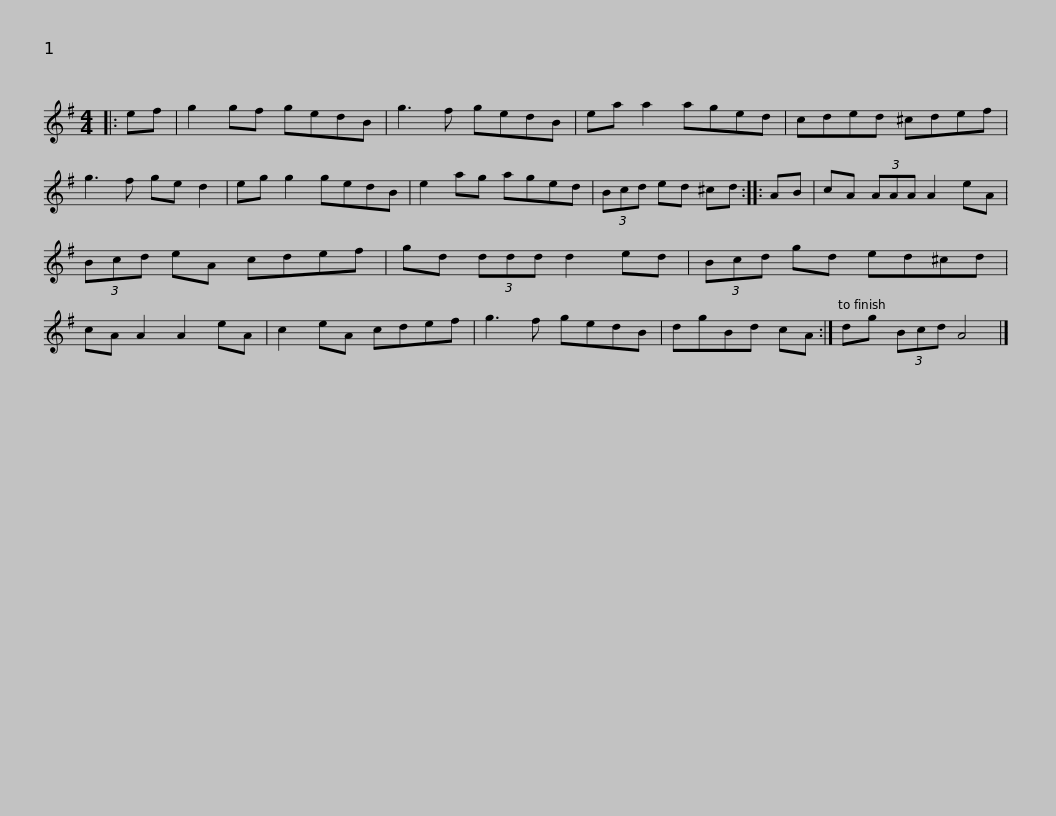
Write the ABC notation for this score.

X:1
L:1/8
M:4/4
I:linebreak $
K:G
V:1 treble
V:1
|: ef | g2 gf gedB | g3 f gedB | ea a2 aged | cded ^cdef | %5
 g3 f ge d2 |$ eg g2 gedB | e2 ag aged | (3Bcd ed ^cd :: AB | %10
 cA (3AAA A2 eA | (3Bcd eA cdef |$ gd (3ddd d2 ed | (3Bcd gd ed^cd | cA A2 A2 eA | %15
 c2 eA cdef | g3 f gedB | dgBd cA :|$ dg (3Bcd A4 |] %19
